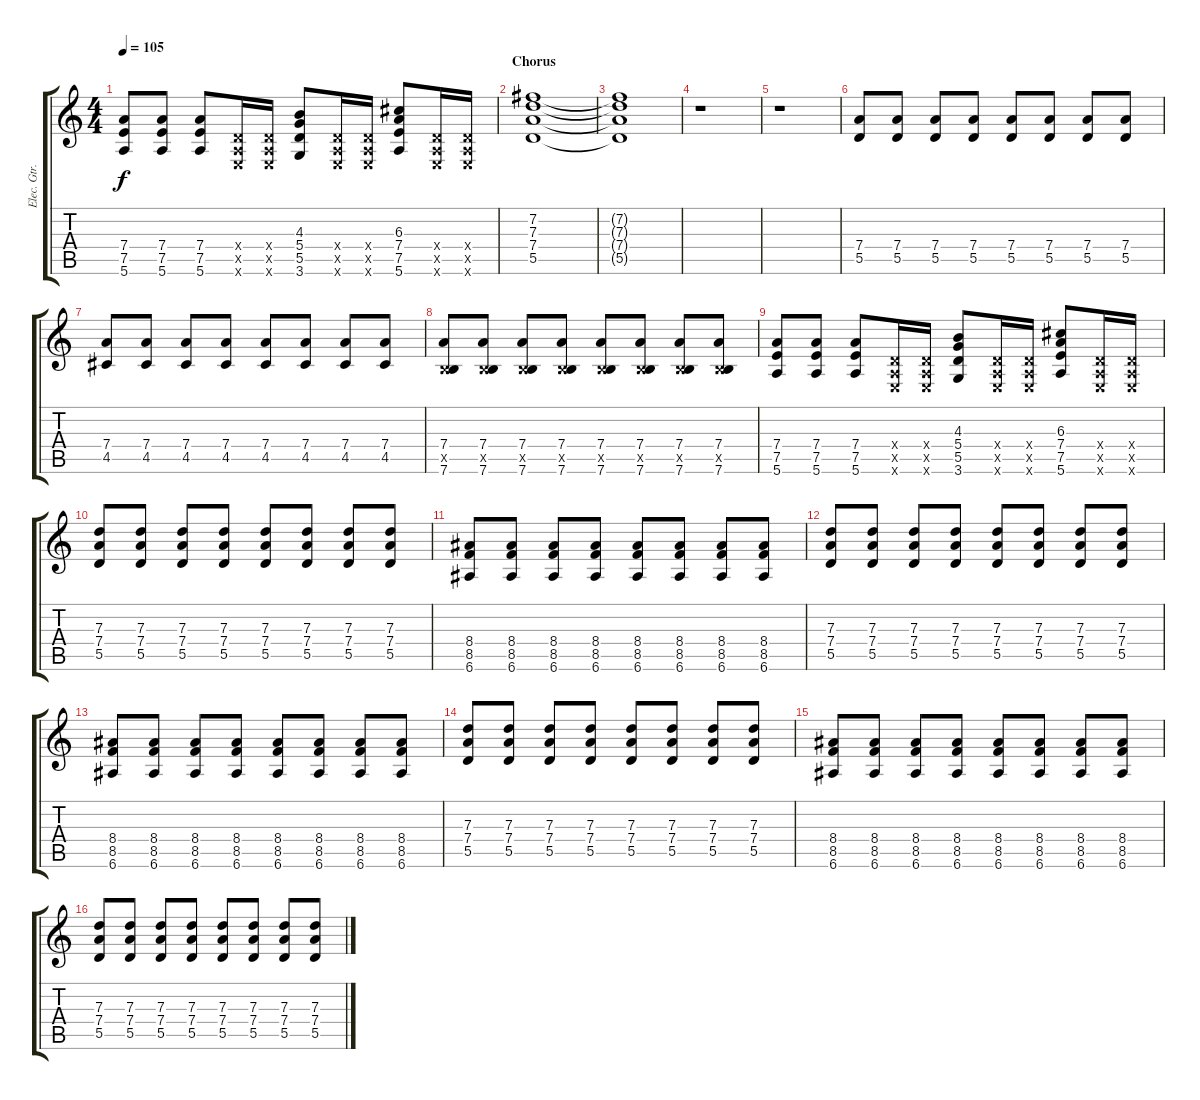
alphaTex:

\track ("Elec. Gtr." "Elec. Gtr.") {instrument distortionguitar}
\staff {score tabs}
\tuning (E4 B3 G3 D3 A2 E2) {hide}
\ts (4 4)
\tempo 105
\clef g2
\ks c
(7.4 7.5 5.6).8{dy f} (7.4 7.5 5.6).8 (7.4 7.5 5.6).8 (0.4{x} 0.5{x} 0.6{x}).16 (0.4{x} 0.5{x} 0.6{x}).16 (4.3 5.4 5.5 3.6).8 (0.4{x} 0.5{x} 0.6{x}).16 (0.4{x} 0.5{x} 0.6{x}).16 (6.3 7.4 7.5 5.6).8 (0.4{x} 0.5{x} 0.6{x}).16 (0.4{x} 0.5{x} 0.6{x}).16 |
\section ("" "Chorus")
(7.2 7.3 7.4 5.5).1 |
(7.2{t} 7.3{t} 7.4{t} 5.5{t}).1 |
r.1 |
r.1 |
(7.4 5.5).8 (7.4 5.5).8 (7.4 5.5).8 (7.4 5.5).8 (7.4 5.5).8 (7.4 5.5).8 (7.4 5.5).8 (7.4 5.5).8 |
(7.4 4.5).8 (7.4 4.5).8 (7.4 4.5).8 (7.4 4.5).8 (7.4 4.5).8 (7.4 4.5).8 (7.4 4.5).8 (7.4 4.5).8 |
(7.4 2.5{x} 7.6).8 (7.4 2.5{x} 7.6).8 (7.4 2.5{x} 7.6).8 (7.4 2.5{x} 7.6).8 (7.4 2.5{x} 7.6).8 (7.4 2.5{x} 7.6).8 (7.4 2.5{x} 7.6).8 (7.4 2.5{x} 7.6).8 |
(7.4 7.5 5.6).8 (7.4 7.5 5.6).8 (7.4 7.5 5.6).8 (0.4{x} 0.5{x} 0.6{x}).16 (0.4{x} 0.5{x} 0.6{x}).16 (4.3 5.4 5.5 3.6).8 (0.4{x} 0.5{x} 0.6{x}).16 (0.4{x} 0.5{x} 0.6{x}).16 (6.3 7.4 7.5 5.6).8 (0.4{x} 0.5{x} 0.6{x}).16 (0.4{x} 0.5{x} 0.6{x}).16 |
(7.3 7.4 5.5).8 (7.3 7.4 5.5).8 (7.3 7.4 5.5).8 (7.3 7.4 5.5).8 (7.3 7.4 5.5).8 (7.3 7.4 5.5).8 (7.3 7.4 5.5).8 (7.3 7.4 5.5).8 |
(8.4 8.5 6.6).8 (8.4 8.5 6.6).8 (8.4 8.5 6.6).8 (8.4 8.5 6.6).8 (8.4 8.5 6.6).8 (8.4 8.5 6.6).8 (8.4 8.5 6.6).8 (8.4 8.5 6.6).8 |
(7.3 7.4 5.5).8 (7.3 7.4 5.5).8 (7.3 7.4 5.5).8 (7.3 7.4 5.5).8 (7.3 7.4 5.5).8 (7.3 7.4 5.5).8 (7.3 7.4 5.5).8 (7.3 7.4 5.5).8 |
(8.4 8.5 6.6).8 (8.4 8.5 6.6).8 (8.4 8.5 6.6).8 (8.4 8.5 6.6).8 (8.4 8.5 6.6).8 (8.4 8.5 6.6).8 (8.4 8.5 6.6).8 (8.4 8.5 6.6).8 |
(7.3 7.4 5.5).8 (7.3 7.4 5.5).8 (7.3 7.4 5.5).8 (7.3 7.4 5.5).8 (7.3 7.4 5.5).8 (7.3 7.4 5.5).8 (7.3 7.4 5.5).8 (7.3 7.4 5.5).8 |
(8.4 8.5 6.6).8 (8.4 8.5 6.6).8 (8.4 8.5 6.6).8 (8.4 8.5 6.6).8 (8.4 8.5 6.6).8 (8.4 8.5 6.6).8 (8.4 8.5 6.6).8 (8.4 8.5 6.6).8 |
(7.3 7.4 5.5).8 (7.3 7.4 5.5).8 (7.3 7.4 5.5).8 (7.3 7.4 5.5).8 (7.3 7.4 5.5).8 (7.3 7.4 5.5).8 (7.3 7.4 5.5).8 (7.3 7.4 5.5).8
